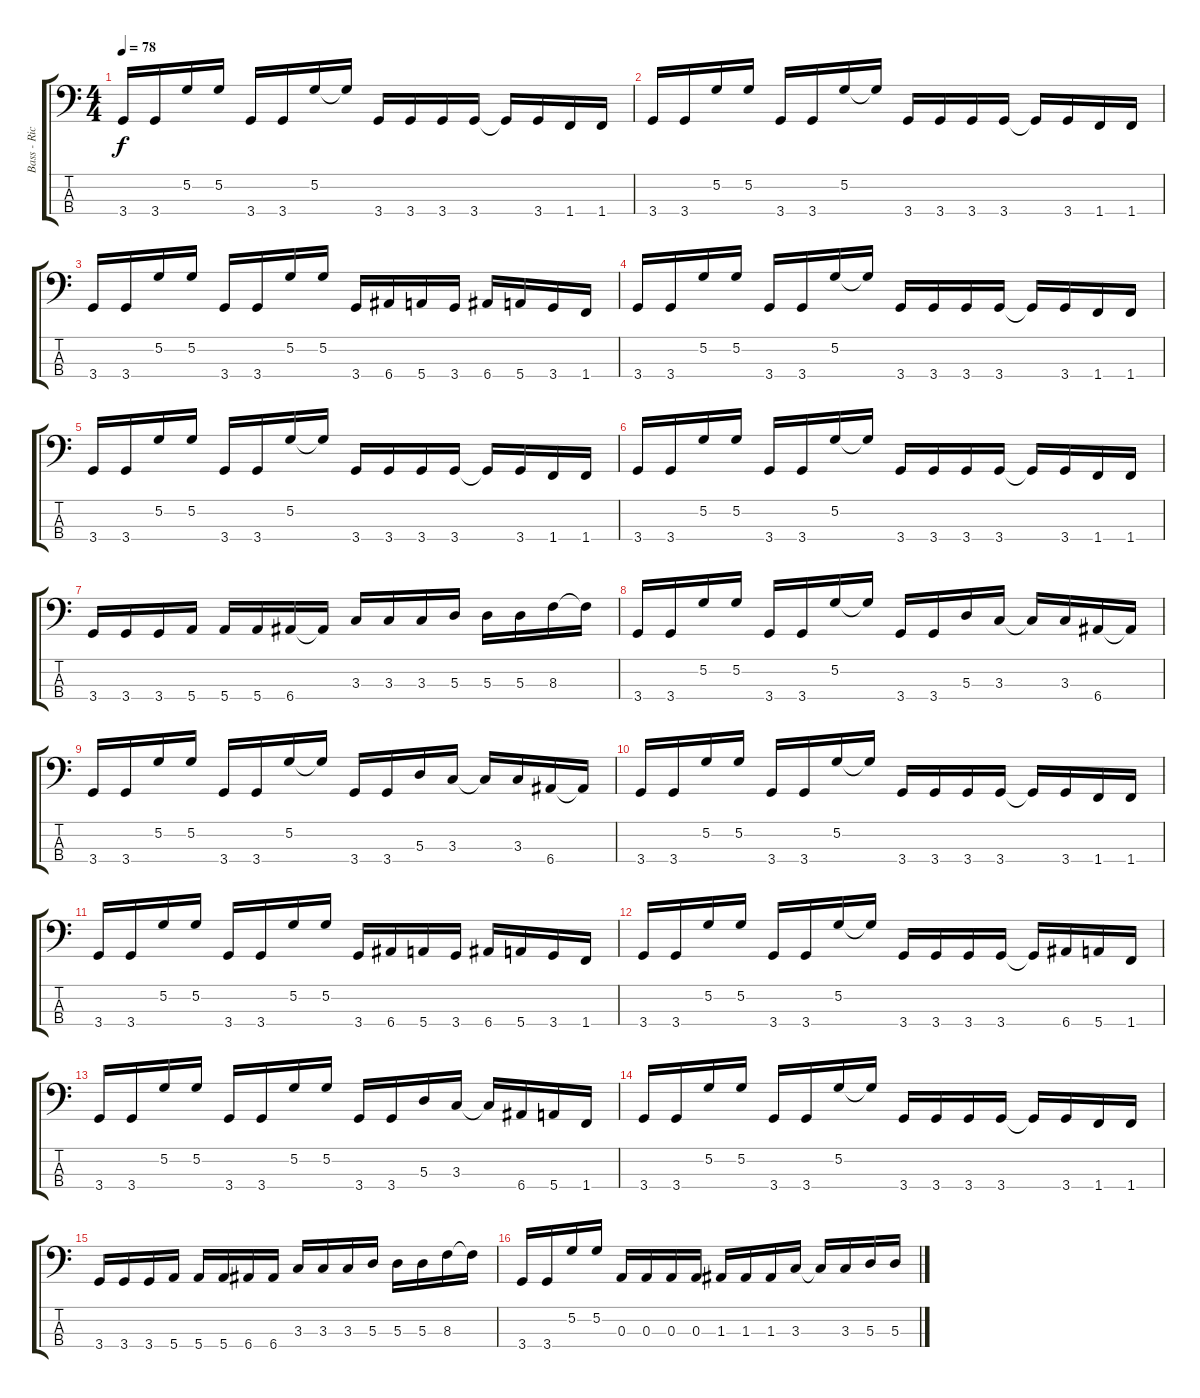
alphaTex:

\track ("Bass - Ricky Phillips" "Bass - Ric") {instrument electricbassfinger}
\staff {score tabs}
\tuning (G2 D2 A1 E1) {hide}
\ts (4 4)
\tempo 78
\clef f4
\ks c
3.4.16{dy f} 3.4.16 5.2.16 5.2.16 3.4.16 3.4.16 5.2.16 5.2{t}.16 3.4.16 3.4.16 3.4.16 3.4.16 3.4{t}.16 3.4.16 1.4.16 1.4.16 |
3.4.16 3.4.16 5.2.16 5.2.16 3.4.16 3.4.16 5.2.16 5.2{t}.16 3.4.16 3.4.16 3.4.16 3.4.16 3.4{t}.16 3.4.16 1.4.16 1.4.16 |
3.4.16 3.4.16 5.2.16 5.2.16 3.4.16 3.4.16 5.2.16 5.2.16 3.4.16 6.4.16 5.4.16 3.4.16 6.4.16 5.4.16 3.4.16 1.4.16 |
3.4.16 3.4.16 5.2.16 5.2.16 3.4.16 3.4.16 5.2.16 5.2{t}.16 3.4.16 3.4.16 3.4.16 3.4.16 3.4{t}.16 3.4.16 1.4.16 1.4.16 |
3.4.16 3.4.16 5.2.16 5.2.16 3.4.16 3.4.16 5.2.16 5.2{t}.16 3.4.16 3.4.16 3.4.16 3.4.16 3.4{t}.16 3.4.16 1.4.16 1.4.16 |
3.4.16 3.4.16 5.2.16 5.2.16 3.4.16 3.4.16 5.2.16 5.2{t}.16 3.4.16 3.4.16 3.4.16 3.4.16 3.4{t}.16 3.4.16 1.4.16 1.4.16 |
3.4.16 3.4.16 3.4.16 5.4.16 5.4.16 5.4.16 6.4.16 6.4{t}.16 3.3.16 3.3.16 3.3.16 5.3.16 5.3.16 5.3.16 8.3.16 8.3{t}.16 |
3.4.16 3.4.16 5.2.16 5.2.16 3.4.16 3.4.16 5.2.16 5.2{t}.16 3.4.16 3.4.16 5.3.16 3.3.16 3.3{t}.16 3.3.16 6.4.16 6.4{t}.16 |
3.4.16 3.4.16 5.2.16 5.2.16 3.4.16 3.4.16 5.2.16 5.2{t}.16 3.4.16 3.4.16 5.3.16 3.3.16 3.3{t}.16 3.3.16 6.4.16 6.4{t}.16 |
3.4.16 3.4.16 5.2.16 5.2.16 3.4.16 3.4.16 5.2.16 5.2{t}.16 3.4.16 3.4.16 3.4.16 3.4.16 3.4{t}.16 3.4.16 1.4.16 1.4.16 |
3.4.16 3.4.16 5.2.16 5.2.16 3.4.16 3.4.16 5.2.16 5.2.16 3.4.16 6.4.16 5.4.16 3.4.16 6.4.16 5.4.16 3.4.16 1.4.16 |
3.4.16 3.4.16 5.2.16 5.2.16 3.4.16 3.4.16 5.2.16 5.2{t}.16 3.4.16 3.4.16 3.4.16 3.4.16 3.4{t}.16 6.4.16 5.4.16 1.4.16 |
3.4.16 3.4.16 5.2.16 5.2.16 3.4.16 3.4.16 5.2.16 5.2.16 3.4.16 3.4.16 5.3.16 3.3.16 3.3{t}.16 6.4.16 5.4.16 1.4.16 |
3.4.16 3.4.16 5.2.16 5.2.16 3.4.16 3.4.16 5.2.16 5.2{t}.16 3.4.16 3.4.16 3.4.16 3.4.16 3.4{t}.16 3.4.16 1.4.16 1.4.16 |
3.4.16 3.4.16 3.4.16 5.4.16 5.4.16 5.4.16 6.4.16 6.4.16 3.3.16 3.3.16 3.3.16 5.3.16 5.3.16 5.3.16 8.3.16 8.3{t}.16 |
3.4.16 3.4.16 5.2.16 5.2.16 0.3.16 0.3.16 0.3.16 0.3.16 1.3.16 1.3.16 1.3.16 3.3.16 3.3{t}.16 3.3.16 5.3.16 5.3.16
